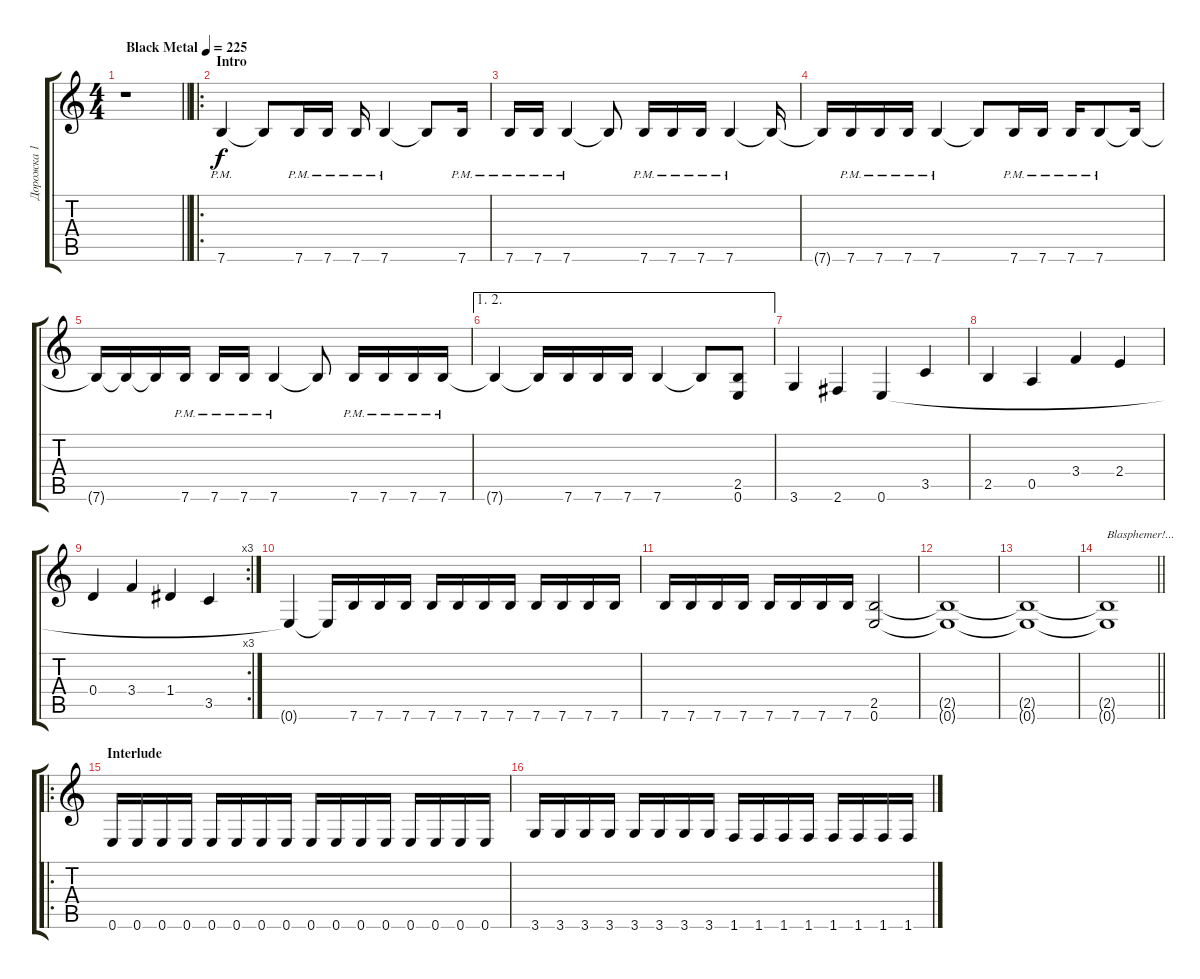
\track ("Дорожка 1" "Дорожка 1") {instrument overdrivenguitar}
\staff {score tabs}
\tuning (E4 B3 G3 D3 A2 E2) {hide}
\ts (4 4)
\tempo (225 "Black Metal")
\clef g2
\barLineRight lightlight
\ks c
r.1{dy f instrument overdrivenguitar} |
\ro
\section ("" "Intro")
7.6{pm}.4 7.6{t}.8 7.6{pm}.16 7.6{pm}.16 7.6{pm}.16 7.6{pm}.4 7.6{t}.8 7.6{pm}.16 |
7.6{pm}.16 7.6{pm}.16 7.6{pm}.4 7.6{t}.8 7.6{pm}.16 7.6{pm}.16 7.6{pm}.16 7.6{pm}.4 7.6{t}.16 |
7.6{t}.16 7.6{pm}.16 7.6{pm}.16 7.6{pm}.16 7.6{pm}.4 7.6{t}.8 7.6{pm}.16 7.6{pm}.16 7.6{pm}.16 7.6{pm}.8 7.6{t}.16 |
7.6{t}.16 7.6{t}.16 7.6{t}.16 7.6{pm}.16 7.6{pm}.16 7.6{pm}.16 7.6{pm}.4 7.6{t}.8 7.6{pm}.16 7.6{pm}.16 7.6{pm}.16 7.6{pm}.16 |
\ae (1 2)
7.6{t}.4 7.6{t}.16 7.6.16 7.6.16 7.6.16 7.6.4 7.6{t}.8 (2.5 0.6).8 |
3.6.4 2.6.4 0.6.4 3.5.4 |
2.5.4 0.5.4 3.4.4 2.4.4 |
\rc 3
0.4.4 3.4.4 1.4.4 3.5.4 |
0.6{t}.4 0.6{t}.16 7.6.16 7.6.16 7.6.16 7.6.16 7.6.16 7.6.16 7.6.16 7.6.16 7.6.16 7.6.16 7.6.16 |
7.6.16 7.6.16 7.6.16 7.6.16 7.6.16 7.6.16 7.6.16 7.6.16 (2.5 0.6).2 |
(2.5{t} 0.6{t}).1 |
(2.5{t} 0.6{t}).1 |
\barLineRight lightlight
(2.5{t} 0.6{t}).1{txt "Blasphemer!..."} |
\ro
\section ("" "Interlude")
0.6.16 0.6.16 0.6.16 0.6.16 0.6.16 0.6.16 0.6.16 0.6.16 0.6.16 0.6.16 0.6.16 0.6.16 0.6.16 0.6.16 0.6.16 0.6.16 |
3.6.16 3.6.16 3.6.16 3.6.16 3.6.16 3.6.16 3.6.16 3.6.16 1.6.16 1.6.16 1.6.16 1.6.16 1.6.16 1.6.16 1.6.16 1.6.16
